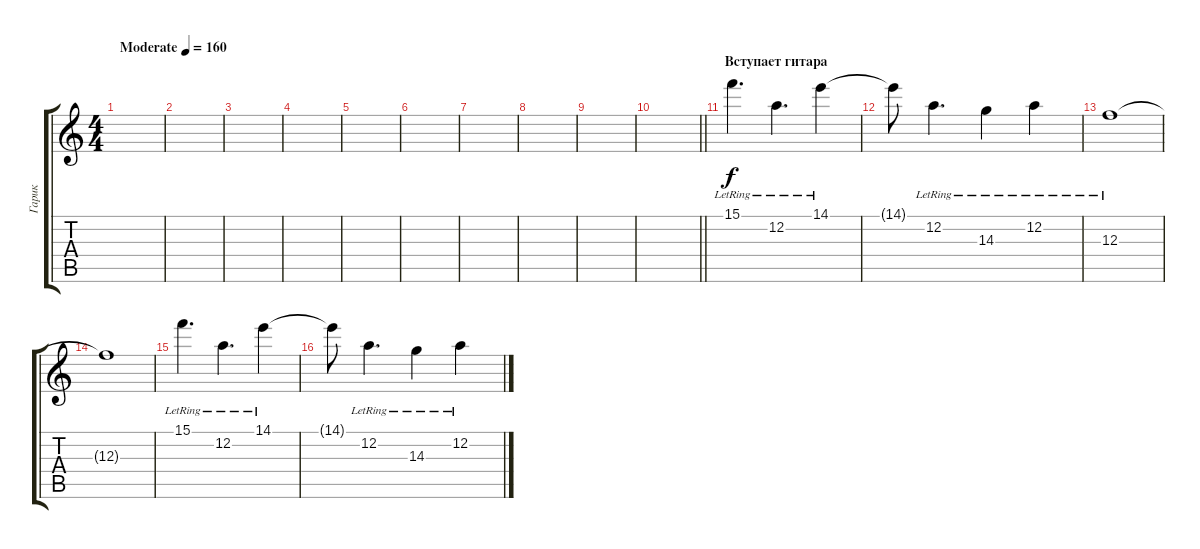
\track ("Гарик" "Гарик") {instrument electricguitarclean}
\staff {score tabs}
\tuning (D4 A3 F3 C3 G2 C2) {hide}
\ts (4 4)
\tempo (160 "Moderate")
\clef g2
\ks c
|
|
|
|
|
|
|
|
|
\barLineRight lightlight
|
\section ("" "Вступает гитара")
15.1{lr}.4{d} 12.2{lr}.4{d} 14.1{lr}.4 |
14.1{t}.8 12.2{lr}.4{d} 14.3{lr}.4 12.2{lr}.4 |
12.3{lr}.1 |
12.3{t}.1 |
15.1{lr}.4{d} 12.2{lr}.4{d} 14.1{lr}.4 |
14.1{t}.8 12.2{lr}.4{d} 14.3{lr}.4 12.2{lr}.4
